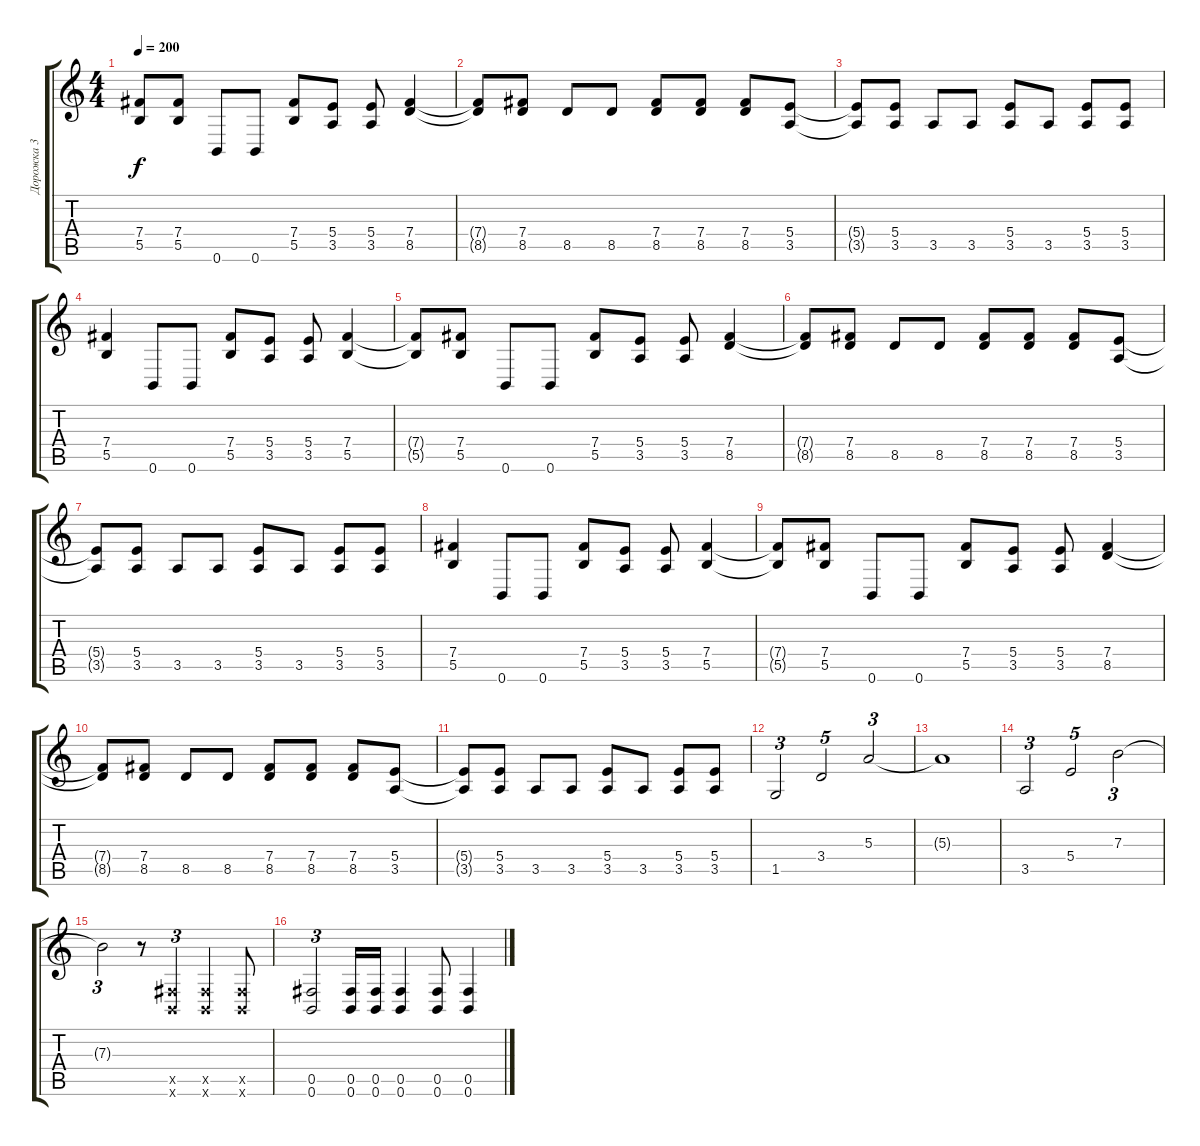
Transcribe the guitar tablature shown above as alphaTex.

\track ("Дорожка 3" "Дорожка 3") {instrument distortionguitar}
\staff {score tabs}
\tuning (Db4 Ab3 E3 B2 Gb2 B1) {hide}
\ts (4 4)
\tempo 200
\clef g2
\ks c
(7.4{t} 5.5{t}).8{dy f} (7.4 5.5).8 0.6.8 0.6.8 (7.4 5.5).8 (5.4 3.5).8 (5.4 3.5).8 (7.4 8.5).4 |
(7.4{t} 8.5{t}).8 (7.4 8.5).8 8.5.8 8.5.8 (7.4 8.5).8 (7.4 8.5).8 (7.4 8.5).8 (5.4 3.5).8 |
(5.4{t} 3.5{t}).8 (5.4 3.5).8 3.5.8 3.5.8 (5.4 3.5).8 3.5.8 (5.4 3.5).8 (5.4 3.5).8 |
(7.4 5.5).4 0.6.8 0.6.8 (7.4 5.5).8 (5.4 3.5).8 (5.4 3.5).8 (7.4 5.5).4 |
(7.4{t} 5.5{t}).8 (7.4 5.5).8 0.6.8 0.6.8 (7.4 5.5).8 (5.4 3.5).8 (5.4 3.5).8 (7.4 8.5).4 |
(7.4{t} 8.5{t}).8 (7.4 8.5).8 8.5.8 8.5.8 (7.4 8.5).8 (7.4 8.5).8 (7.4 8.5).8 (5.4 3.5).8 |
(5.4{t} 3.5{t}).8 (5.4 3.5).8 3.5.8 3.5.8 (5.4 3.5).8 3.5.8 (5.4 3.5).8 (5.4 3.5).8 |
(7.4 5.5).4 0.6.8 0.6.8 (7.4 5.5).8 (5.4 3.5).8 (5.4 3.5).8 (7.4 5.5).4 |
(7.4{t} 5.5{t}).8 (7.4 5.5).8 0.6.8 0.6.8 (7.4 5.5).8 (5.4 3.5).8 (5.4 3.5).8 (7.4 8.5).4 |
(7.4{t} 8.5{t}).8 (7.4 8.5).8 8.5.8 8.5.8 (7.4 8.5).8 (7.4 8.5).8 (7.4 8.5).8 (5.4 3.5).8 |
(5.4{t} 3.5{t}).8 (5.4 3.5).8 3.5.8 3.5.8 (5.4 3.5).8 3.5.8 (5.4 3.5).8 (5.4 3.5).8 |
1.5.2{tu (3 2)} 3.4.2{tu (5 4)} 5.3.2{tu (3 2)} |
5.3{t}.1 |
3.5.2{tu (3 2)} 5.4.2{tu (5 4)} 7.3.2{tu (3 2)} |
7.3{t}.2{tu (3 2)} r.8 (0.5{x} 0.6{x}).4{tu (3 2)} (0.5{x} 0.6{x}).4 (0.5{x} 0.6{x}).8 |
(0.5 0.6).2{tu (3 2)} (0.5 0.6).16 (0.5 0.6).16 (0.5 0.6).4 (0.5 0.6).8 (0.5 0.6).4
